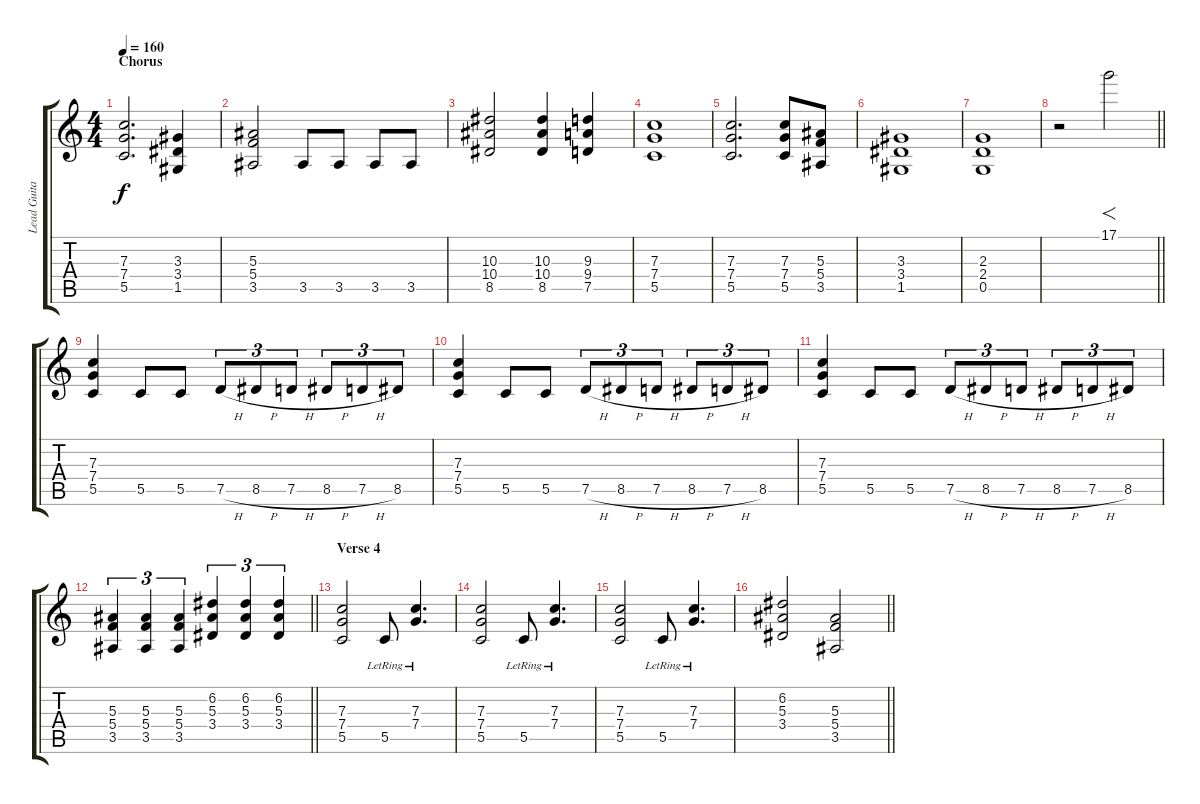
\track ("Lead Guitar" "Lead Guita") {instrument distortionguitar}
\staff {score tabs}
\tuning (D4 A3 F3 C3 G2 D2) {hide}
\ts (4 4)
\section ("" "Chorus")
\tempo 160
\clef g2
\ks c
(7.3 7.4 5.5).2{d dy f} (3.3 3.4 1.5).4 |
(5.3 5.4 3.5).2 3.5.8 3.5.8 3.5.8 3.5.8 |
(10.3 10.4 8.5).2 (10.3 10.4 8.5).4 (9.3 9.4 7.5).4 |
(7.3 7.4 5.5).1 |
(7.3 7.4 5.5).2{d} (7.3 7.4 5.5).8 (5.3 5.4 3.5).8 |
(3.3 3.4 1.5).1 |
(2.3 2.4 0.5).1 |
\barLineRight lightlight
r.2 17.1.2{f} |
(7.3 7.4 5.5).4 5.5.8 5.5.8 7.5{h}.8{tu (3 2)} 8.5{h}.8{tu (3 2)} 7.5{h}.8{tu (3 2)} 8.5{h}.8{tu (3 2)} 7.5{h}.8{tu (3 2)} 8.5.8{tu (3 2)} |
(7.3 7.4 5.5).4 5.5.8 5.5.8 7.5{h}.8{tu (3 2)} 8.5{h}.8{tu (3 2)} 7.5{h}.8{tu (3 2)} 8.5{h}.8{tu (3 2)} 7.5{h}.8{tu (3 2)} 8.5.8{tu (3 2)} |
(7.3 7.4 5.5).4 5.5.8 5.5.8 7.5{h}.8{tu (3 2)} 8.5{h}.8{tu (3 2)} 7.5{h}.8{tu (3 2)} 8.5{h}.8{tu (3 2)} 7.5{h}.8{tu (3 2)} 8.5.8{tu (3 2)} |
\barLineRight lightlight
(5.3 5.4 3.5).4{tu (3 2)} (5.3 5.4 3.5).4{tu (3 2)} (5.3 5.4 3.5).4{tu (3 2)} (6.2 5.3 3.4).4{tu (3 2)} (6.2 5.3 3.4).4{tu (3 2)} (6.2 5.3 3.4).4{tu (3 2)} |
\section ("" "Verse 4")
(7.3 7.4 5.5).2 5.5{lr}.8 (7.3 7.4{lr}).4{d} |
(7.3 7.4 5.5).2 5.5{lr}.8 (7.3 7.4{lr}).4{d} |
(7.3 7.4 5.5).2 5.5{lr}.8 (7.3 7.4{lr}).4{d} |
\barLineRight lightlight
(6.2 5.3 3.4).2 (5.3 5.4 3.5).2
